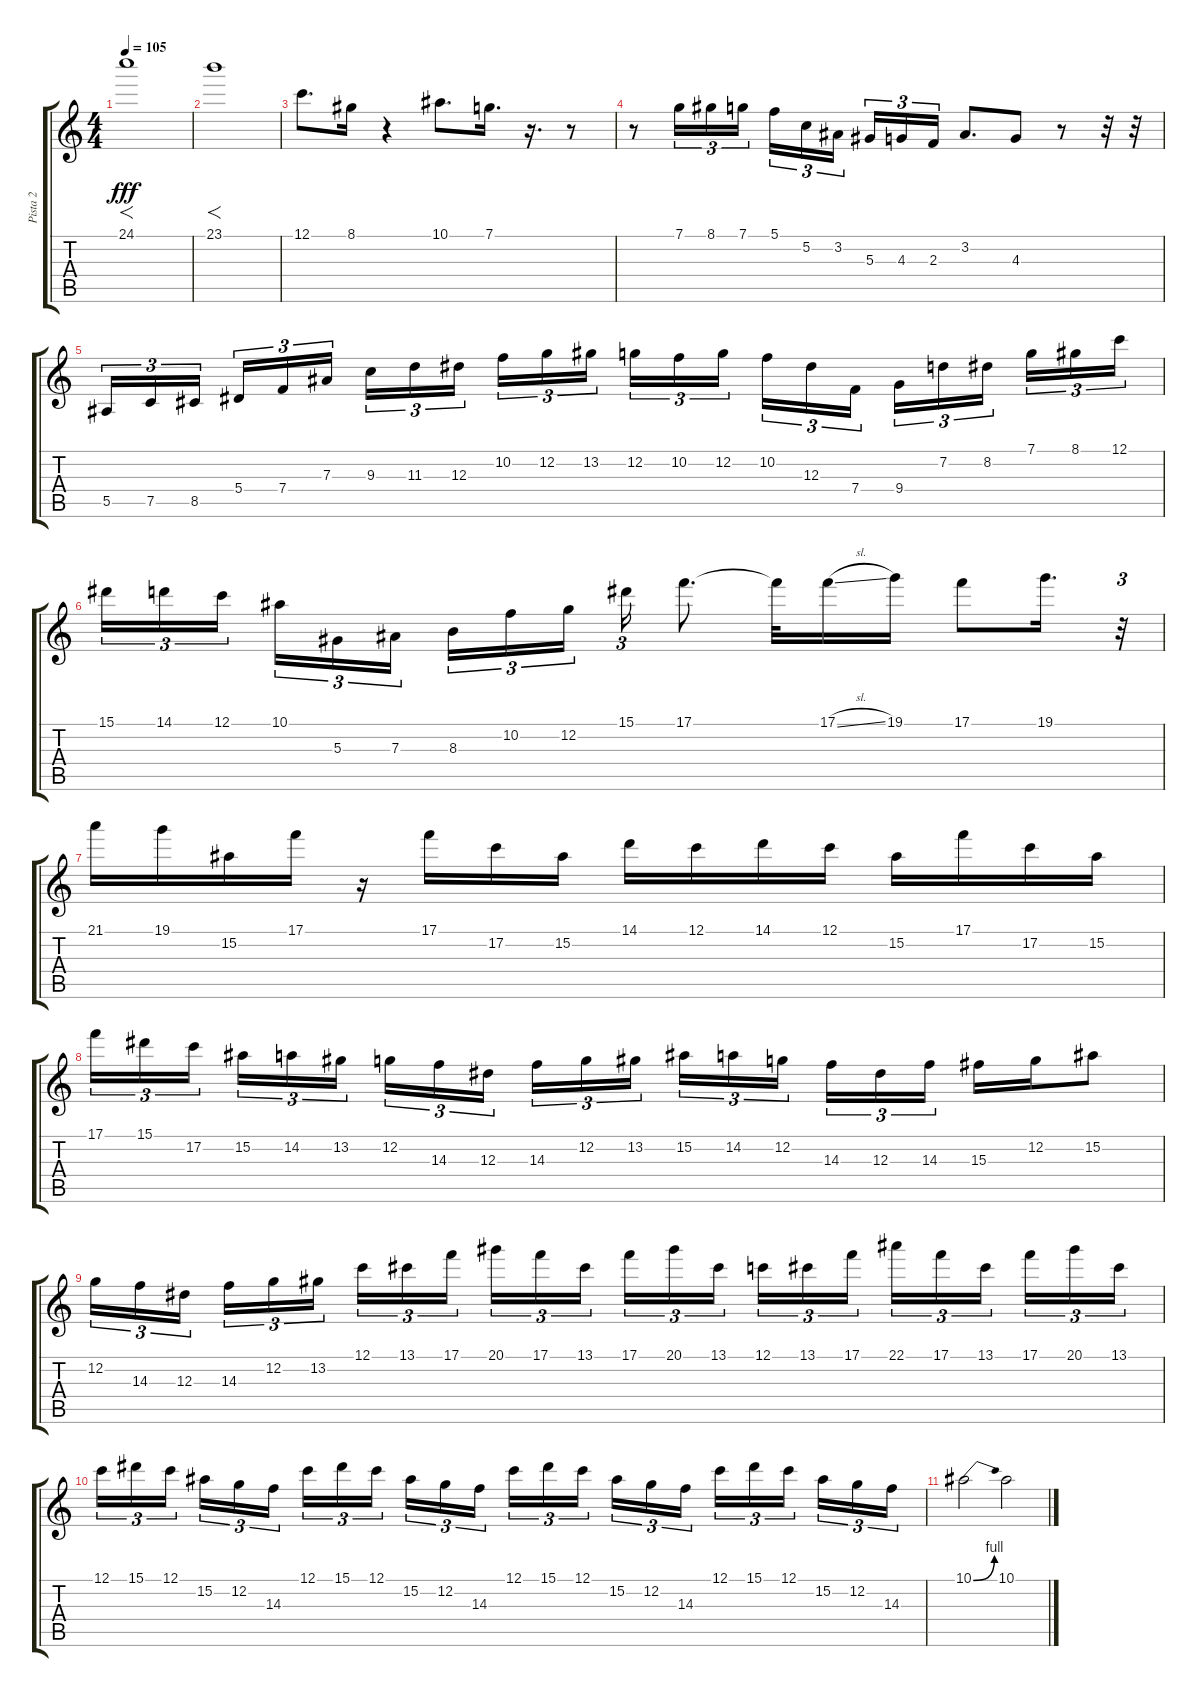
\track ("Pista 2" "Pista 2") {instrument overdrivenguitar}
\staff {score tabs}
\tuning (C4 G3 Eb3 Bb2 F2 C2) {hide}
\ts (4 4)
\tempo 105
\clef g2
\ks c
24.1.1{f dy fff} |
23.1.1{f} |
12.1.8{d} 8.1.16 r.4 10.1.8{d} 7.1.16{d} r.16{d} r.8 |
r.8 7.1.16{tu (3 2)} 8.1.16{tu (3 2)} 7.1.16{tu (3 2)} 5.1.16{tu (3 2)} 5.2.16{tu (3 2)} 3.2.16{tu (3 2) beam splitsecondary} 5.3.16{tu (3 2)} 4.3.16{tu (3 2)} 2.3.16{tu (3 2)} 3.2.8{d} 4.3.8 r.8 r.32 r.32 |
5.5.16{tu (3 2)} 7.5.16{tu (3 2)} 8.5.16{tu (3 2) beam splitsecondary} 5.4.16{tu (3 2)} 7.4.16{tu (3 2)} 7.3.16{tu (3 2)} 9.3.16{tu (3 2)} 11.3.16{tu (3 2)} 12.3.16{tu (3 2) beam splitsecondary} 10.2.16{tu (3 2)} 12.2.16{tu (3 2)} 13.2.16{tu (3 2)} 12.2.16{tu (3 2)} 10.2.16{tu (3 2)} 12.2.16{tu (3 2) beam splitsecondary} 10.2.16{tu (3 2)} 12.3.16{tu (3 2)} 7.4.16{tu (3 2)} 9.4.16{tu (3 2)} 7.2.16{tu (3 2)} 8.2.16{tu (3 2) beam splitsecondary} 7.1.16{tu (3 2)} 8.1.16{tu (3 2)} 12.1.16{tu (3 2)} |
15.1.16{tu (3 2)} 14.1.16{tu (3 2)} 12.1.16{tu (3 2) beam splitsecondary} 10.1.16{tu (3 2)} 5.3.16{tu (3 2)} 7.3.16{tu (3 2)} 8.3.16{tu (3 2)} 10.2.16{tu (3 2)} 12.2.16{tu (3 2) beam splitsecondary} 15.1.16{tu (3 2)} 17.1.8{d} 17.1{t}.32 17.1{sl}.16 19.1.16 17.1.8 19.1.16{d} r.32{tu (3 2)} |
21.1.16 19.1.16 15.2.16 17.1.16 r.16 17.1.16 17.2.16 15.2.16 14.1.16 12.1.16 14.1.16 12.1.16 15.2.16 17.1.16 17.2.16 15.2.16 |
17.1.16{tu (3 2)} 15.1.16{tu (3 2)} 17.2.16{tu (3 2) beam splitsecondary} 15.2.16{tu (3 2)} 14.2.16{tu (3 2)} 13.2.16{tu (3 2)} 12.2.16{tu (3 2)} 14.3.16{tu (3 2)} 12.3.16{tu (3 2) beam splitsecondary} 14.3.16{tu (3 2)} 12.2.16{tu (3 2)} 13.2.16{tu (3 2)} 15.2.16{tu (3 2)} 14.2.16{tu (3 2)} 12.2.16{tu (3 2) beam splitsecondary} 14.3.16{tu (3 2)} 12.3.16{tu (3 2)} 14.3.16{tu (3 2)} 15.3.16 12.2.16 15.2.8 |
12.2.16{tu (3 2)} 14.3.16{tu (3 2)} 12.3.16{tu (3 2) beam splitsecondary} 14.3.16{tu (3 2)} 12.2.16{tu (3 2)} 13.2.16{tu (3 2)} 12.1.16{tu (3 2)} 13.1.16{tu (3 2)} 17.1.16{tu (3 2) beam splitsecondary} 20.1.16{tu (3 2)} 17.1.16{tu (3 2)} 13.1.16{tu (3 2)} 17.1.16{tu (3 2)} 20.1.16{tu (3 2)} 13.1.16{tu (3 2) beam splitsecondary} 12.1.16{tu (3 2)} 13.1.16{tu (3 2)} 17.1.16{tu (3 2)} 22.1.16{tu (3 2)} 17.1.16{tu (3 2)} 13.1.16{tu (3 2) beam splitsecondary} 17.1.16{tu (3 2)} 20.1.16{tu (3 2)} 13.1.16{tu (3 2)} |
12.1.16{tu (3 2)} 15.1.16{tu (3 2)} 12.1.16{tu (3 2) beam splitsecondary} 15.2.16{tu (3 2)} 12.2.16{tu (3 2)} 14.3.16{tu (3 2)} 12.1.16{tu (3 2)} 15.1.16{tu (3 2)} 12.1.16{tu (3 2) beam splitsecondary} 15.2.16{tu (3 2)} 12.2.16{tu (3 2)} 14.3.16{tu (3 2)} 12.1.16{tu (3 2)} 15.1.16{tu (3 2)} 12.1.16{tu (3 2) beam splitsecondary} 15.2.16{tu (3 2)} 12.2.16{tu (3 2)} 14.3.16{tu (3 2)} 12.1.16{tu (3 2)} 15.1.16{tu (3 2)} 12.1.16{tu (3 2) beam splitsecondary} 15.2.16{tu (3 2)} 12.2.16{tu (3 2)} 14.3.16{tu (3 2)} |
10.1{be (bend 0 0 60 4)}.2 10.1.2
